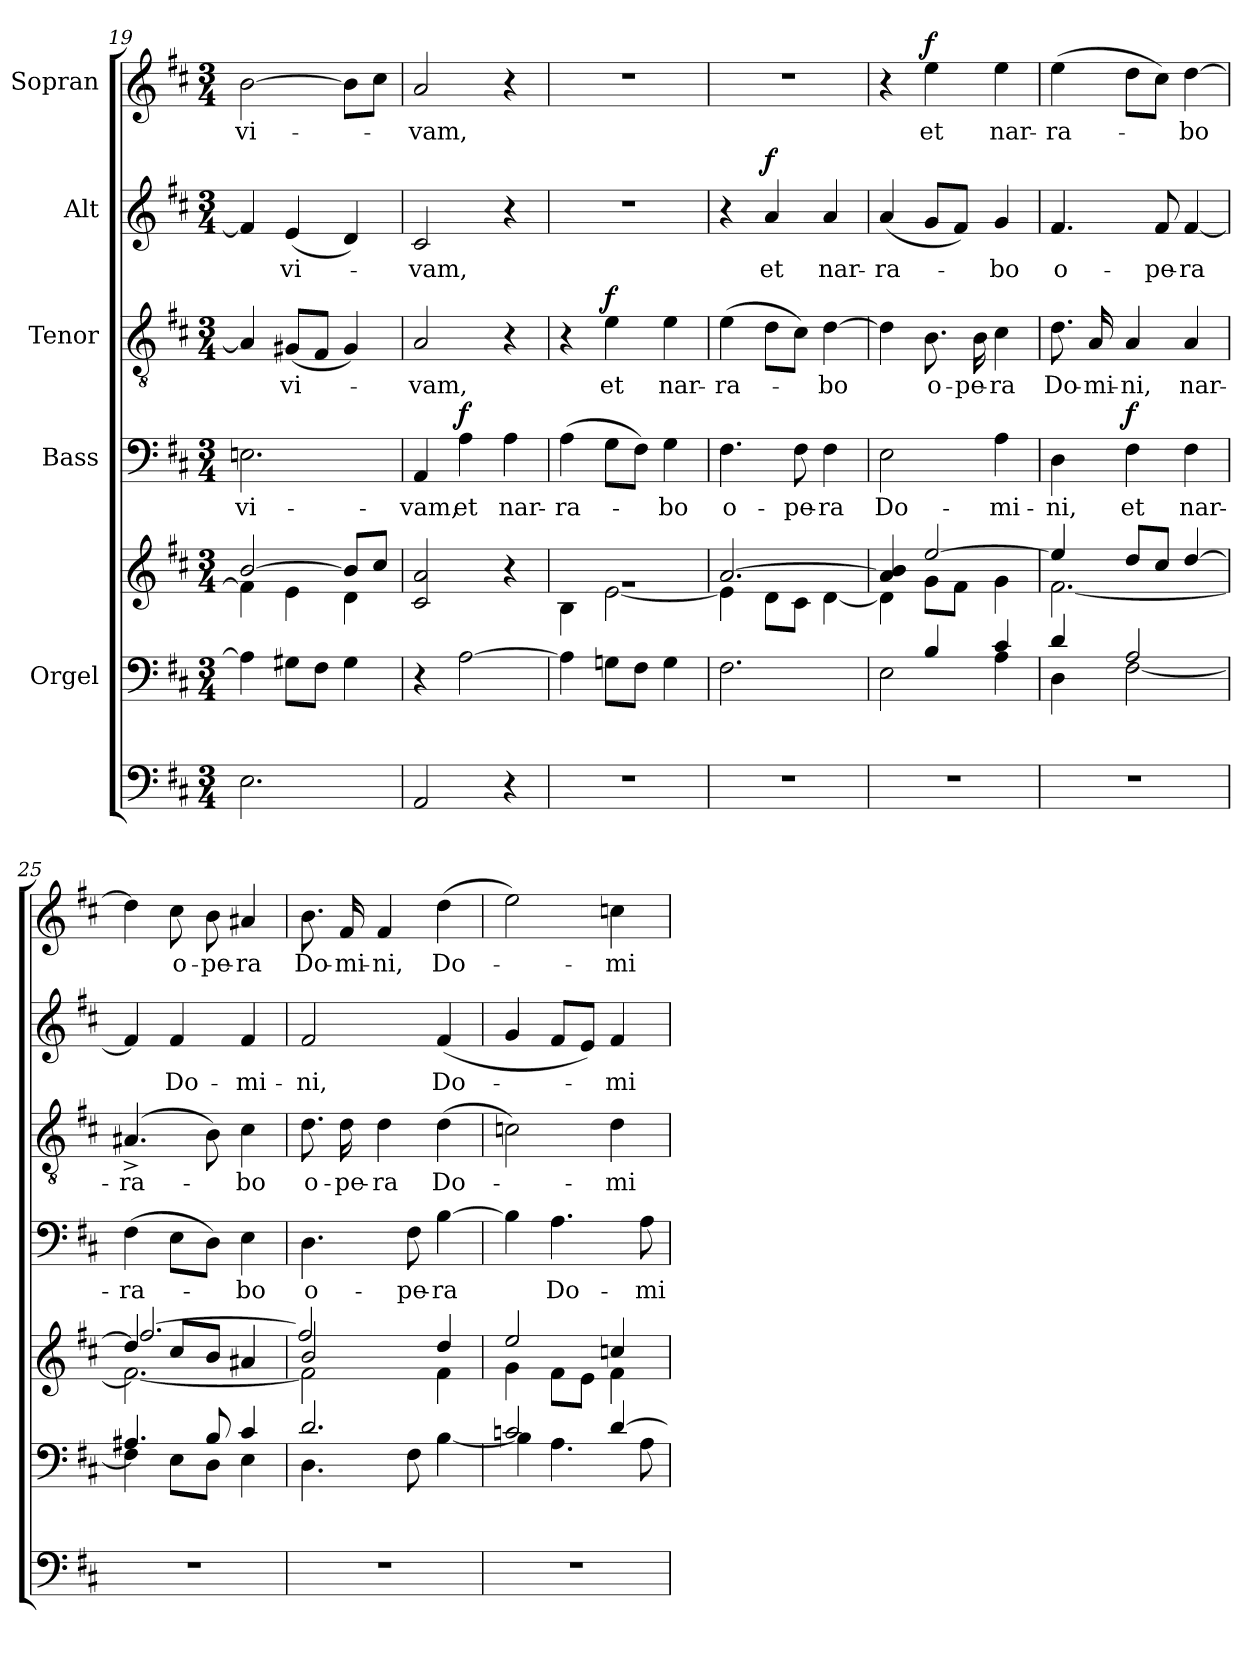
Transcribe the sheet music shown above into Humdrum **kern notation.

**kern	**kern	**kern	**kern	**text	**dynam	**kern	**text	**dynam	**kern	**text	**dynam	**kern	**text	**dynam
*part6	*part5	*part5	*part4	*part4	*part4	*part3	*part3	*part3	*part2	*part2	*part2	*part1	*part1	*part1
*staff7	*staff6	*staff5	*staff4	*staff4	*staff4	*staff3	*staff3	*staff3	*staff2	*staff2	*staff2	*staff1	*staff1	*staff1
*	*I"Orgel	*	*I"Bass	*	*	*I"Tenor	*	*	*I"Alt	*	*	*I"Sopran	*	*
*clefF4	*clefF4	*clefG2	*clefF4	*	*	*clefGv2	*	*	*clefG2	*	*	*clefG2	*	*
*k[f#c#]	*k[f#c#]	*k[f#c#]	*k[f#c#]	*	*	*k[f#c#]	*	*	*k[f#c#]	*	*	*k[f#c#]	*	*
*D:	*D:	*D:	*D:	*	*	*D:	*	*	*D:	*	*	*D:	*	*
*M3/4	*M3/4	*M3/4	*M3/4	*	*	*M3/4	*	*	*M3/4	*	*	*M3/4	*	*
=19	=19	=19	=19	=19	=19	=19	=19	=19	=19	=19	=19	=19	=19	=19
*	*	*^	*	*	*	*	*	*	*	*	*	*	*	*
2.E\	4A\]	[2b/	4f#\]	2.En\	vi-	.	4A/]	.	.	4f#/]	.	.	[2b\	vi-	.
.	8G#X\L	.	4e\	.	.	.	(8G#X/L	vi-	.	(4e/	vi-	.	.	.	.
.	8F#\J	.	.	.	.	.	8F#/J	.	.	.	.	.	.	.	.
.	4G#\	8b/L]	4d\	.	.	.	4G#/)	.	.	4d/)	.	.	8b\L]	.	.
.	.	8cc#/J	.	.	.	.	.	.	.	.	.	.	8cc#\J	.	.
*	*	*v	*v	*	*	*	*	*	*	*	*	*	*	*	*
=20	=20	=20	=20	=20	=20	=20	=20	=20	=20	=20	=20	=20	=20	=20
2AA/	4r	2c#/ 2a/	4AA/	-vam,	.	2A/	-vam,	.	2c#/	-vam,	.	2a/	-vam,	.
!	!	!	!	!	!LO:DY:a	!	!	!	!	!	!	!	!	!
.	[2A\	.	4A\	et	f	.	.	.	.	.	.	.	.	.
4r	.	4r	4A\	nar-	.	4r	.	.	4r	.	.	4r	.	.
=21	=21	=21	=21	=21	=21	=21	=21	=21	=21	=21	=21	=21	=21	=21
*	*	*^	*	*	*	*	*	*	*	*	*	*	*	*
2.r	4A\]	2.rg	4B\	(>4A\	-ra-	.	4r	.	.	2.r	.	.	2.r	.	.
!	!	!	!	!	!	!	!	!	!LO:DY:a	!	!	!	!	!	!
.	8Gn\L	.	[2e\	8G\L	.	.	4e\	et	f	.	.	.	.	.	.
.	8F#\J	.	.	8F#\J)	.	.	.	.	.	.	.	.	.	.	.
.	4G\	.	.	4G\	-bo	.	4e\	nar-	.	.	.	.	.	.	.
=22	=22	=22	=22	=22	=22	=22	=22	=22	=22	=22	=22	=22	=22	=22	=22
2.r	2.F#\	[2.a/	4e\]	4.F#\	o-	.	(>4e\	-ra-	.	4r	.	.	2.r	.	.
!	!	!	!	!	!	!	!	!	!	!	!	!LO:DY:a	!	!	!
.	.	.	8d\L	.	.	.	8d\L	.	.	4a/	et	f	.	.	.
.	.	.	8c#\J	8F#\	-pe-	.	8c#\J)	.	.	.	.	.	.	.	.
.	.	.	[4d\	4F#\	-ra	.	[4d\	-bo	.	4a/	nar-	.	.	.	.
=23	=23	=23	=23	=23	=23	=23	=23	=23	=23	=23	=23	=23	=23	=23	=23
*	*^	*	*	*	*	*	*	*	*	*	*	*	*	*	*
2.r	4ryy	2E\	4a/] 4b/	4d\]	2E\	Do-	.	4d\]	.	.	(4a/	-ra-	.	4r	.	.
!	!	!	!	!	!	!	!	!	!	!	!	!	!	!	!	!LO:DY:a
.	4B/	.	[2ee/	8g\L	.	.	.	8.B\	o-	.	8g/L	.	.	4ee\	et	f
.	.	.	.	8f#\J	.	.	.	.	.	.	8f#/J)	.	.	.	.	.
.	.	.	.	.	.	.	.	16B\	-pe-	.	.	.	.	.	.	.
.	4c#/	4A\	.	4g\	4A\	-mi-	.	4c#\	-ra	.	4g/	-bo	.	4ee\	nar-	.
=24	=24	=24	=24	=24	=24	=24	=24	=24	=24	=24	=24	=24	=24	=24	=24	=24
2.r	4d/	4D\	4ee/]	[2.f#\	4D\	-ni,	.	8.d\	Do-	.	4.f#/	o-	.	(>4ee\	-ra-	.
.	.	.	.	.	.	.	.	16A/	-mi-	.	.	.	.	.	.	.
!	!	!	!	!	!	!	!LO:DY:a	!	!	!	!	!	!	!	!	!
.	2A/	[2F#\	8dd/L	.	4F#\	et	f	4A/	-ni,	.	.	.	.	8dd\L	.	.
.	.	.	8cc#/J	.	.	.	.	.	.	.	8f#/	-pe-	.	8cc#\J)	.	.
.	.	.	[4dd/	.	4F#\	nar-	.	4A/	nar-	.	[4f#/	-ra	.	[4dd\	-bo	.
!!LO:LB:g=z
=25	=25	=25	=25	=25	=25	=25	=25	=25	=25	=25	=25	=25	=25	=25	=25	=25
*	*	*	*	*^	*	*	*	*	*	*	*	*	*	*	*	*
2.r	4.A#X/	4F#\]	4dd/]	2.f#\_	[2.ff#/	(>4F#\	-ra-	.	(>4.A#X^/	-ra-	.	4f#/]	.	.	4dd\]	.	.
.	.	8E\L	8cc#/L	.	.	8E\L	.	.	.	.	.	4f#/	Do-	.	8cc#\	o-	.
.	8B/	8D\J	8b/J	.	.	8D\J)	.	.	8B\)	.	.	.	.	.	8b\	-pe-	.
.	4c#/	4E\	4a#X/	.	.	4E\	-bo	.	4c#\	-bo	.	4f#/	-mi-	.	4a#X/	-ra	.
=26	=26	=26	=26	=26	=26	=26	=26	=26	=26	=26	=26	=26	=26	=26	=26	=26	=26
2.r	2.d/	4.D\	2b/	2f#\]	2ff#/]	4.D\	o-	.	8.d\	o-	.	2f#/	-ni,	.	8.b\	Do-	.
.	.	.	.	.	.	.	.	.	16d\	-pe-	.	.	.	.	16f#/	-mi-	.
.	.	.	.	.	.	.	.	.	4d\	-ra	.	.	.	.	4f#/	-ni,	.
.	.	8F#\	.	.	.	8F#\	-pe-	.	.	.	.	.	.	.	.	.	.
.	.	[4B\	4dd/	4f#\	4ryy	[4B\	-ra	.	(>4d\	Do-	.	(4f#/	Do-	.	(>4dd\	Do-	.
*	*	*	*	*v	*v	*	*	*	*	*	*	*	*	*	*	*	*
=27	=27	=27	=27	=27	=27	=27	=27	=27	=27	=27	=27	=27	=27	=27	=27	=27
2.r	2cn/	4B\]	2ee/	4g\	4B\]	.	.	2cn\)	.	.	4g/	.	.	2ee\)	.	.
.	.	4.A\	.	8f#\L	4.A\	Do-	.	.	.	.	8f#/L	.	.	.	.	.
.	.	.	.	8e\J	.	.	.	.	.	.	8e/J)	.	.	.	.	.
.	[4d/	.	4ccn/	4f#\	.	.	.	4d\	-mi-	.	4f#/	-mi-	.	4ccn\	-mi-	.
.	.	8A\	.	.	8A\	-mi-	.	.	.	.	.	.	.	.	.	.
*	*v	*v	*	*	*	*	*	*	*	*	*	*	*	*	*	*
*	*	*v	*v	*	*	*	*	*	*	*	*	*	*	*	*
=	=	=	=	=	=	=	=	=	=	=	=	=	=	=
*-	*-	*-	*-	*-	*-	*-	*-	*-	*-	*-	*-	*-	*-	*-
